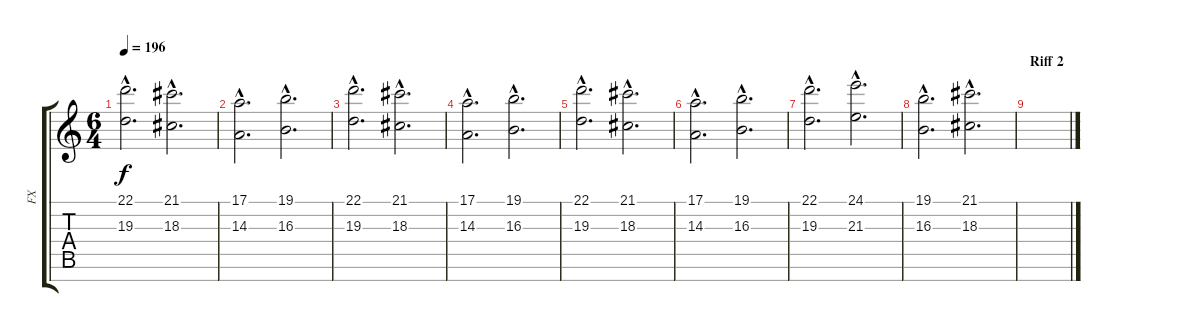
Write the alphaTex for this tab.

\track ("FX" "FX") {instrument stringensemble2}
\staff {score tabs}
\tuning (E4 B3 G3 D3 A2 E2 B1) {hide}
\ts (6 4)
\tempo 196
\clef g2
\ks c
(22.1{hac} 19.3{hac}).2{d dy f} (21.1{hac} 18.3{hac}).2{d} |
(17.1{hac} 14.3{hac}).2{d} (19.1{hac} 16.3{hac}).2{d} |
(22.1{hac} 19.3{hac}).2{d} (21.1{hac} 18.3{hac}).2{d} |
(17.1{hac} 14.3{hac}).2{d} (19.1{hac} 16.3{hac}).2{d} |
(22.1{hac} 19.3{hac}).2{d} (21.1{hac} 18.3{hac}).2{d} |
(17.1{hac} 14.3{hac}).2{d} (19.1{hac} 16.3{hac}).2{d} |
(22.1{hac} 19.3{hac}).2{d} (24.1{hac} 21.3{hac}).2{d} |
(19.1{hac} 16.3{hac}).2{d} (21.1{hac} 18.3{hac}).2{d} |
\section ("" "Riff 2")
